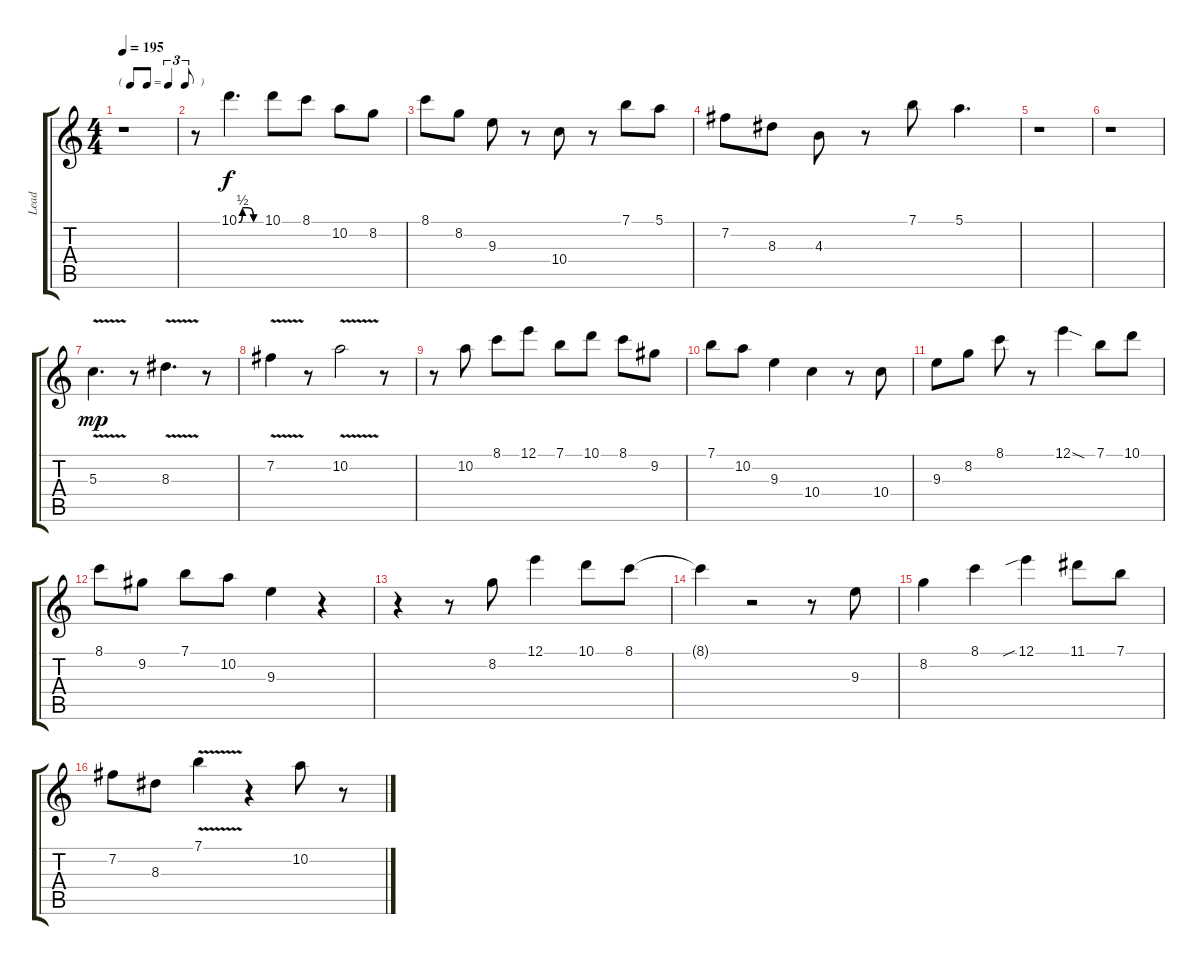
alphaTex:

\track ("Lead" "Lead") {instrument acousticguitarsteel}
\staff {score tabs}
\tuning (E4 B3 G3 D3 A2 E2) {hide}
\ts (4 4)
\tf triplet8th
\tempo 195
\clef g2
\ks c
r.1{dy f} |
r.8 10.1{be (custom 0 0 10 2 25 2 40 0 60 0)}.4{d} 10.1.8 8.1.8 10.2.8 8.2.8 |
8.1.8 8.2.8 9.3.8 r.8 10.4.8 r.8 7.1.8 5.1.8 |
7.2.8 8.3.8 4.3.8 r.8 7.1.8 5.1.4{d} |
r.1 |
r.1 |
5.3{v}.4{d dy mp} r.8 8.3{v}.4{d} r.8 |
7.2{v}.4 r.8 10.2{v}.2 r.8 |
r.8 10.2.8 8.1.8 12.1.8 7.1.8 10.1.8 8.1.8 9.2.8 |
7.1.8 10.2.8 9.3.4 10.4.4 r.8 10.4.8 |
9.3.8 8.2.8 8.1.8 r.8 12.1{sod}.4 7.1.8 10.1.8 |
8.1.8 9.2.8 7.1.8 10.2.8 9.3.4 r.4 |
r.4 r.8 8.2.8 12.1.4 10.1.8 8.1.8 |
8.1{t}.4 r.2 r.8 9.3.8 |
8.2.4 8.1.4 12.1{sib}.4 11.1.8 7.1.8 |
7.2.8 8.3.8 7.1{v}.4 r.4 10.2.8 r.8
